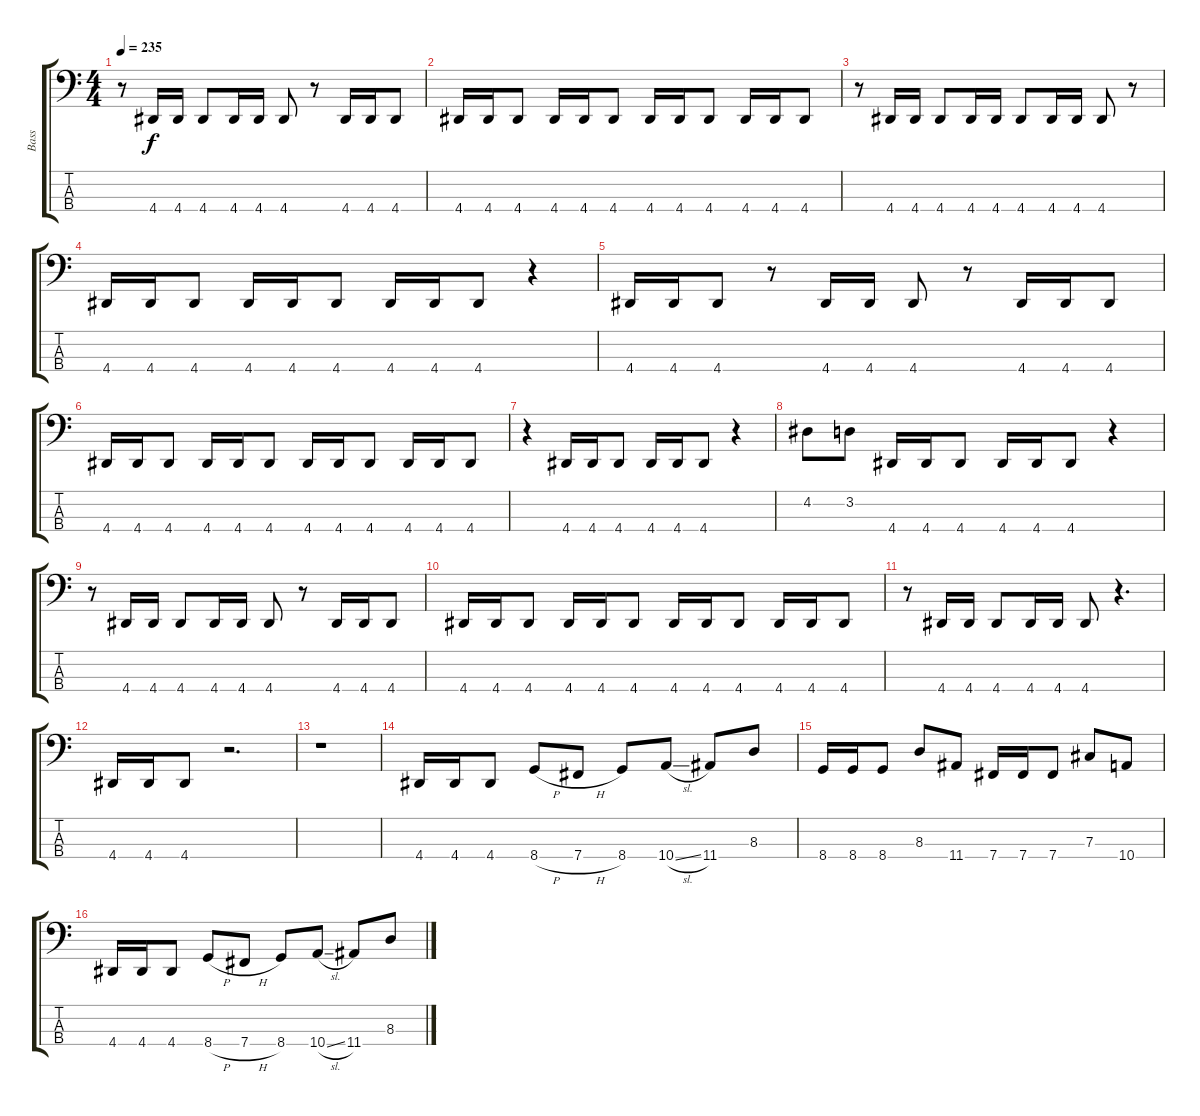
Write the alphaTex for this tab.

\track ("Bass" "Bass") {instrument electricbassfinger}
\staff {score tabs}
\tuning (E2 B1 Gb1 B0) {hide}
\ts (4 4)
\tempo 235
\clef f4
\ks c
r.8{dy f} 4.4.16 4.4.16 4.4.8 4.4.16 4.4.16 4.4.8 r.8 4.4.16 4.4.16 4.4.8 |
4.4.16 4.4.16 4.4.8 4.4.16 4.4.16 4.4.8 4.4.16 4.4.16 4.4.8 4.4.16 4.4.16 4.4.8 |
r.8 4.4.16 4.4.16 4.4.8 4.4.16 4.4.16 4.4.8 4.4.16 4.4.16 4.4.8 r.8 |
4.4.16 4.4.16 4.4.8 4.4.16 4.4.16 4.4.8 4.4.16 4.4.16 4.4.8 r.4 |
4.4.16 4.4.16 4.4.8 r.8 4.4.16 4.4.16 4.4.8 r.8 4.4.16 4.4.16 4.4.8 |
4.4.16 4.4.16 4.4.8 4.4.16 4.4.16 4.4.8 4.4.16 4.4.16 4.4.8 4.4.16 4.4.16 4.4.8 |
r.4 4.4.16 4.4.16 4.4.8 4.4.16 4.4.16 4.4.8 r.4 |
4.2.8 3.2.8 4.4.16 4.4.16 4.4.8 4.4.16 4.4.16 4.4.8 r.4 |
r.8 4.4.16 4.4.16 4.4.8 4.4.16 4.4.16 4.4.8 r.8 4.4.16 4.4.16 4.4.8 |
4.4.16 4.4.16 4.4.8 4.4.16 4.4.16 4.4.8 4.4.16 4.4.16 4.4.8 4.4.16 4.4.16 4.4.8 |
r.8 4.4.16 4.4.16 4.4.8 4.4.16 4.4.16 4.4.8 r.4{d} |
4.4.16 4.4.16 4.4.8 r.2{d} |
r.1 |
4.4.16 4.4.16 4.4.8 8.4{h}.8 7.4{h}.8 8.4.8 10.4{sl}.8 11.4.8 8.3.8 |
8.4.16 8.4.16 8.4.8 8.3.8 11.4.8 7.4.16 7.4.16 7.4.8 7.3.8 10.4.8 |
4.4.16 4.4.16 4.4.8 8.4{h}.8 7.4{h}.8 8.4.8 10.4{sl}.8 11.4.8 8.3.8
